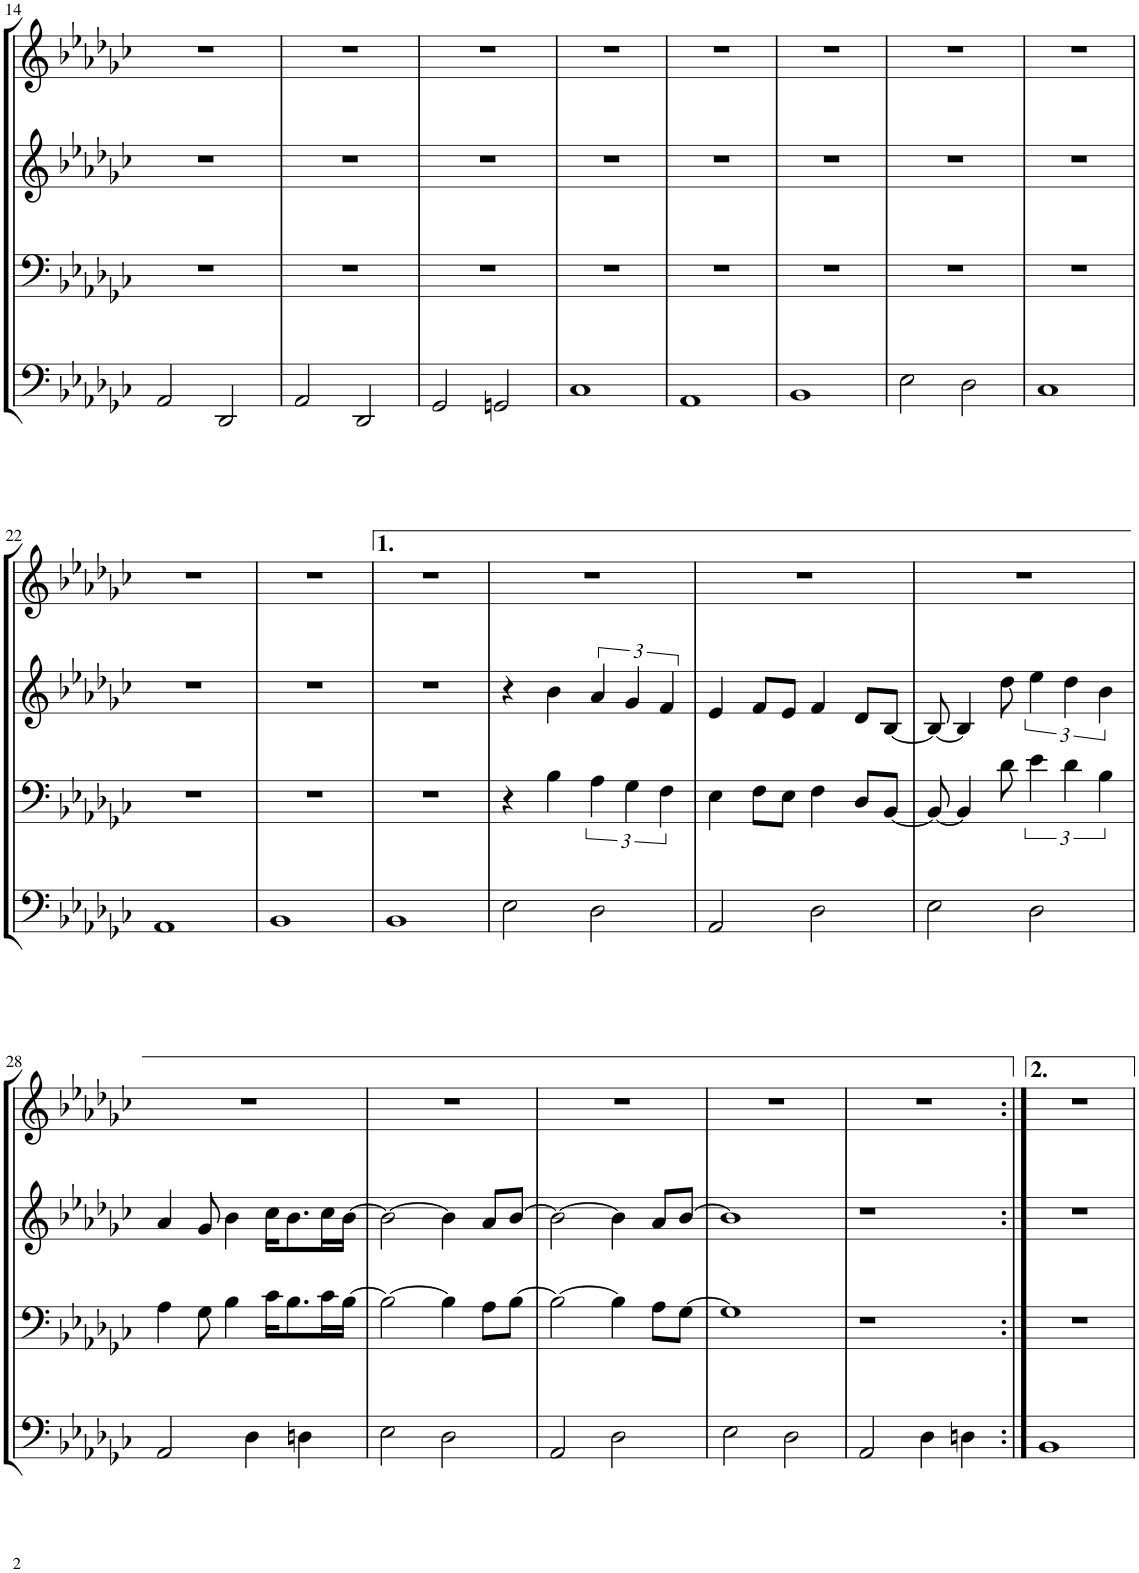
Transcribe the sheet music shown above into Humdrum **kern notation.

**kern	**kern	**kern	**kern
*part4	*part3	*part2	*part1
*staff4	*staff3	*staff2	*staff1
*I"Tuba	*I"Trombone	*I"Bb Trumpet 2	*I"Bb Trumpet 1
*I'Tba	*I'Trb	*I'Tpt	*I'Tpt
!!LO:PB:g=z
*clefF4	*clefF4	*clefG2	*clefG2
*	*	*ITrd1c2	*ITrd1c2
*k[b-e-a-d-g-c-]	*k[b-e-a-d-g-c-]	*k[b-e-a-d-g-c-]	*k[b-e-a-d-g-c-]
*M4/4	*M4/4	*M4/4	*M4/4
=14	=14	=14	=14
2AA-/	1r	1r	1r
2DD-/	.	.	.
=15	=15	=15	=15
2AA-/	1r	1r	1r
2DD-/	.	.	.
=16	=16	=16	=16
2GG-/	1r	1r	1r
2GGn/	.	.	.
=17	=17	=17	=17
1C-	1r	1r	1r
=18	=18	=18	=18
1AA-	1r	1r	1r
=19	=19	=19	=19
1BB-	1r	1r	1r
=20	=20	=20	=20
2E-\	1r	1r	1r
2D-\	.	.	.
=21	=21	=21	=21
1C-	1r	1r	1r
!!LO:LB:g=z
=22	=22	=22	=22
1AA-	1r	1r	1r
=23	=23	=23	=23
1BB-	1r	1r	1r
=24	=24	=24	=24
1BB-	1r	1r	1r
=25	=25	=25	=25
2E-\	4r	4r	1r
.	4B-\	4b-\	.
2D-\	6A-\	6a-/	.
.	6G-\	6g-/	.
.	6F\	6f/	.
=26	=26	=26	=26
2AA-/	4E-\	4e-/	1r
.	8F\L	8f/L	.
.	8E-\J	8e-/J	.
2D-\	4F\	4f/	.
.	8D-/L	8d-/L	.
.	[8BB-/J	[8B-/J	.
=27	=27	=27	=27
2E-\	8BB-/_	8B-/_	1r
.	4BB-/]	4B-/]	.
.	8d-\	8dd-\	.
2D-\	6e-\	6ee-\	.
.	6d-\	6dd-\	.
.	6B-\	6b-\	.
!!LO:LB:g=z
=28	=28	=28	=28
2AA-/	4A-\	4a-/	1r
.	8G-\	8g-/	.
.	4B-\	4b-\	.
4D-\	.	.	.
.	16c-\KL	16cc-\KL	.
.	8.B-\	8.b-\	.
4Dn\	.	.	.
.	16c-\L	16cc-\L	.
.	[16B-\JJ	[16b-\JJ	.
=29	=29	=29	=29
2E-\	2B-\_	2b-\_	1r
2D-\	4B-\]	4b-\]	.
.	8A-\L	8a-/L	.
.	[8B-\J	[8b-/J	.
=30	=30	=30	=30
2AA-/	2B-\_	2b-\_	1r
2D-\	4B-\]	4b-\]	.
.	8A-\L	8a-/L	.
.	[8G-\J	[8b-/J	.
=31	=31	=31	=31
2E-\	1G-]	1b-]	1r
2D-\	.	.	.
=32	=32	=32	=32
2AA-/	1r	1r	1r
4D-\	.	.	.
4Dn\	.	.	.
=33:|!	=33:|!	=33:|!	=33:|!
1BB-	1r	1r	1r
=	=	=	=
*-	*-	*-	*-
